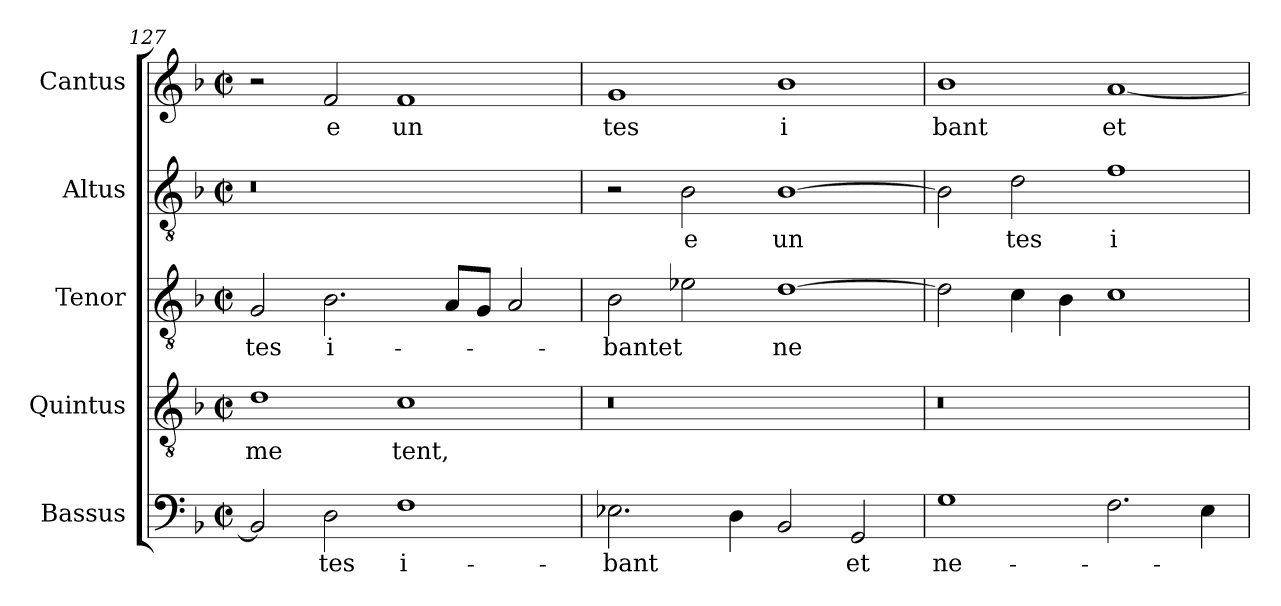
**kern	**text	**kern	**text	**kern	**text	**kern	**text	**kern	**text
*part5	*part5	*part4	*part4	*part3	*part3	*part2	*part2	*part1	*part1
*staff5	*staff5	*staff4	*staff4	*staff3	*staff3	*staff2	*staff2	*staff1	*staff1
*I"Bassus	*	*I"Quintus	*	*I"Tenor	*	*I"Altus	*	*I"Cantus	*
*clefF4	*	*clefGv2	*	*clefGv2	*	*clefGv2	*	*clefG2	*
*k[b-]	*	*k[b-]	*	*k[b-]	*	*k[b-]	*	*k[b-]	*
*F:	*	*F:	*	*F:	*	*F:	*	*F:	*
*M2/2	*	*M2/2	*	*M2/2	*	*M2/2	*	*M2/2	*
*met(c|)	*	*met(c|)	*	*met(c|)	*	*met(c|)	*	*met(c|)	*
=127	=127	=127	=127	=127	=127	=127	=127	=127	=127
!	!	!	!LO:LY:b:cj	!	!LO:LY:b:cj	!	!	!	!
2BB-/]	.	1d	me	2G/	-tes	0r	.	2r	.
!	!LO:LY:b:cj	!	!	!	!LO:LY:b:rj	!	!	!	!LO:LY:b:cj
2D\	-tes	.	.	2.B-\	i-	.	.	2f/	e
!	!LO:LY:b:cj	!	!LO:LY:b:cj	!	!	!	!	!	!LO:LY:b:cj
1F	i-	1c	tent,	.	.	.	.	1f	un
.	.	.	.	8A/L	.	.	.	.	.
.	.	.	.	8G/J	.	.	.	.	.
.	.	.	.	2A/	.	.	.	.	.
!!LO:PB:g=z
=128	=128	=128	=128	=128	=128	=128	=128	=128	=128
!	!LO:LY:b	!	!	!	!LO:LY:b:cj	!	!	!	!LO:LY:b:cj
2.E-X\	-bant	0r	.	2B-\	-bantet	2r	.	1g	tes
!	!	!	!	!	!	!	!LO:LY:b:cj	!	!
.	.	.	.	2e-X\	.	2B-\	e	.	.
4D\	.	.	.	.	.	.	.	.	.
!	!	!	!	!	!LO:LY:b:cj	!	!LO:LY:b:cj	!	!LO:LY:b:cj
2BB-/	.	.	.	[>1d	ne	[>1B-	un	1b-	i
!	!LO:LY:b:cj	!	!	!	!	!	!	!	!
2GG/	et	.	.	.	.	.	.	.	.
=129	=129	=129	=129	=129	=129	=129	=129	=129	=129
!	!LO:LY:b:cj	!	!	!	!	!	!	!	!LO:LY:b:cj
1G	ne-	0r	.	2d\]	.	2B-\]	.	1b-	bant
!	!	!	!	!	!	!	!LO:LY:b:cj	!	!
.	.	.	.	4c\	.	2d\	tes	.	.
.	.	.	.	4B-\	.	.	.	.	.
!	!	!	!	!	!	!	!LO:LY:b:cj	!	!LO:LY:b:cj
2.F\	.	.	.	1c	.	1f	i	[<1a	et
4E\	.	.	.	.	.	.	.	.	.
=	=	=	=	=	=	=	=	=	=
*-	*-	*-	*-	*-	*-	*-	*-	*-	*-
